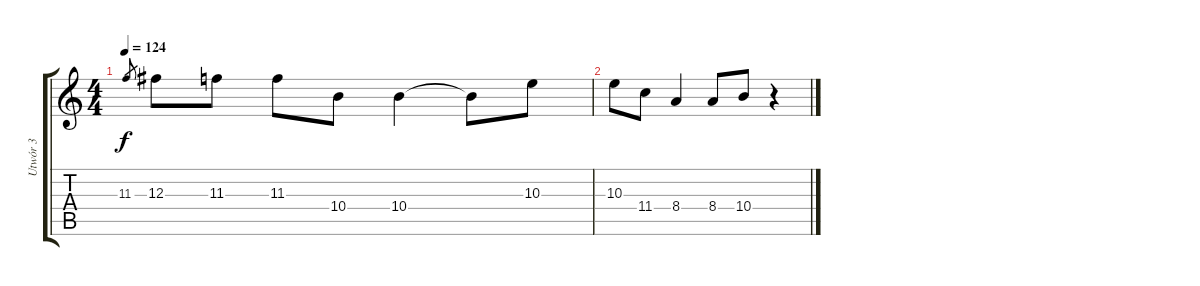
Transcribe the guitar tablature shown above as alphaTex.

\track ("Utwór 3" "Utwór 3") {instrument distortionguitar}
\staff {score tabs}
\tuning (Eb4 Bb3 Gb3 Db3 Ab2 Eb2) {hide}
\ts (4 4)
\tempo 124
\clef g2
\ks c
11.3.8{gr dy f} 12.3.8 11.3.8 11.3.8 10.4.8 10.4.4 10.4{t}.8 10.3.8 |
10.3.8 11.4.8 8.4.4 8.4.8 10.4.8 r.4
